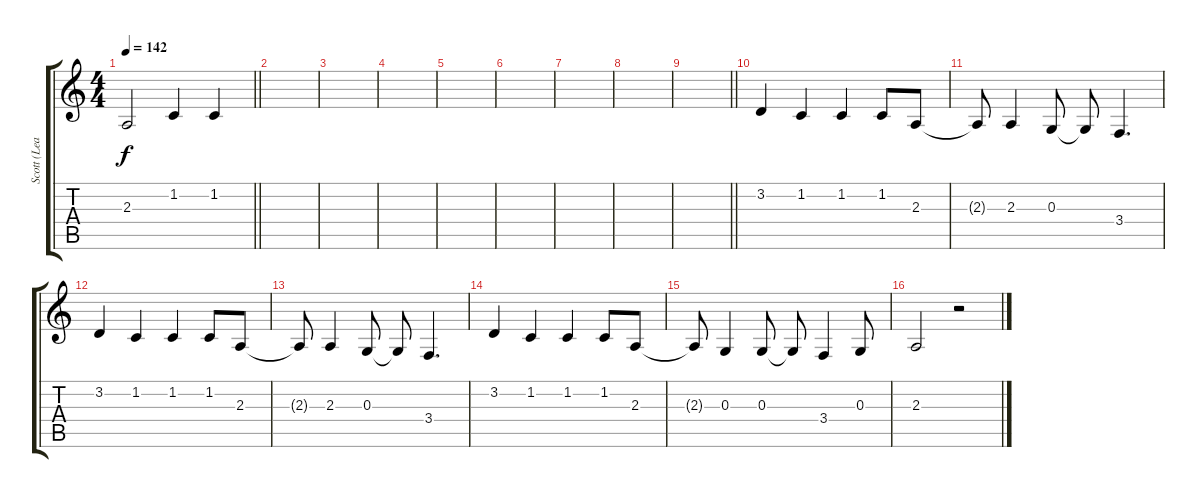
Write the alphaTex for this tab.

\track ("Scott (Lead Vocals)" "Scott (Lea") {instrument lead2sawtooth}
\staff {score tabs}
\tuning (E4 B3 G3 D3 A2 E2) {hide}
\ts (4 4)
\tempo 142
\clef g2
\barLineRight lightlight
\ks c
2.3{t}.2{dy f} 1.2.4 1.2.4 |
|
|
|
|
|
|
|
\barLineRight lightlight
|
3.2.4 1.2.4 1.2.4 1.2.8 2.3.8 |
2.3{t}.8 2.3.4 0.3.8 0.3{t}.8 3.4.4{d} |
3.2.4 1.2.4 1.2.4 1.2.8 2.3.8 |
2.3{t}.8 2.3.4 0.3.8 0.3{t}.8 3.4.4{d} |
3.2.4 1.2.4 1.2.4 1.2.8 2.3.8 |
2.3{t}.8 0.3.4 0.3.8 0.3{t}.8 3.4.4 0.3.8 |
2.3.2 r.2
